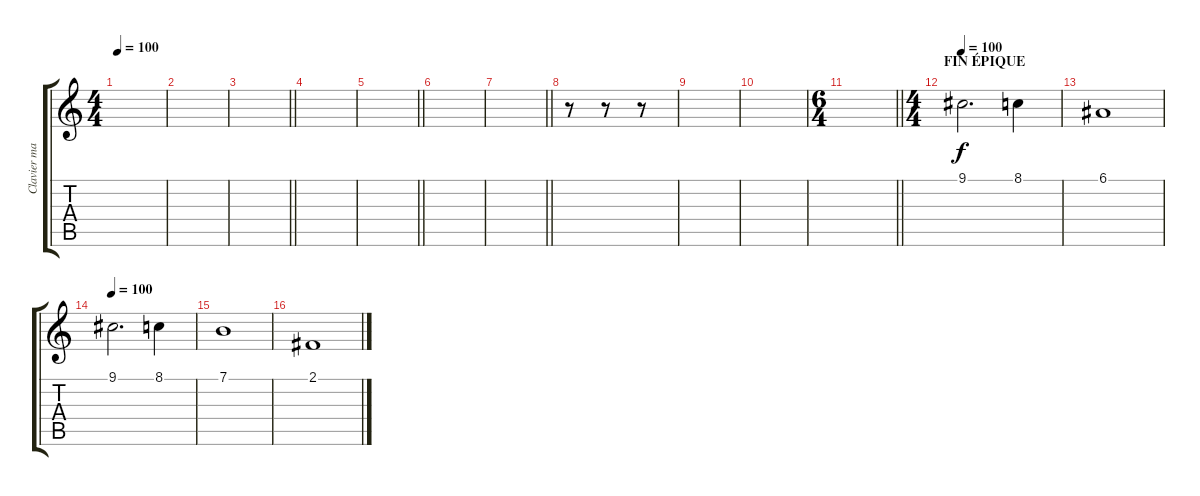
\track ("Clavier main gauche 2" "Clavier ma") {instrument stringensemble1}
\staff {score tabs}
\tuning (E4 B3 G3 D3 A2 E2) {hide}
\ts (4 4)
\tempo 100
\clef g2
\ks c
|
|
\barLineRight lightlight
|
|
\barLineRight lightlight
|
|
\barLineRight lightlight
|
r.8 r.8 r.8 |
|
|
\ts (6 4)
\barLineRight lightlight
|
\ts (4 4)
\section ("" "FIN ÉPIQUE")
\tempo 100
9.1.2{d dy f volume 7} 8.1.4 |
6.1.1 |
\tempo 100
9.1.2{d volume 7} 8.1.4 |
7.1.1 |
2.1.1
